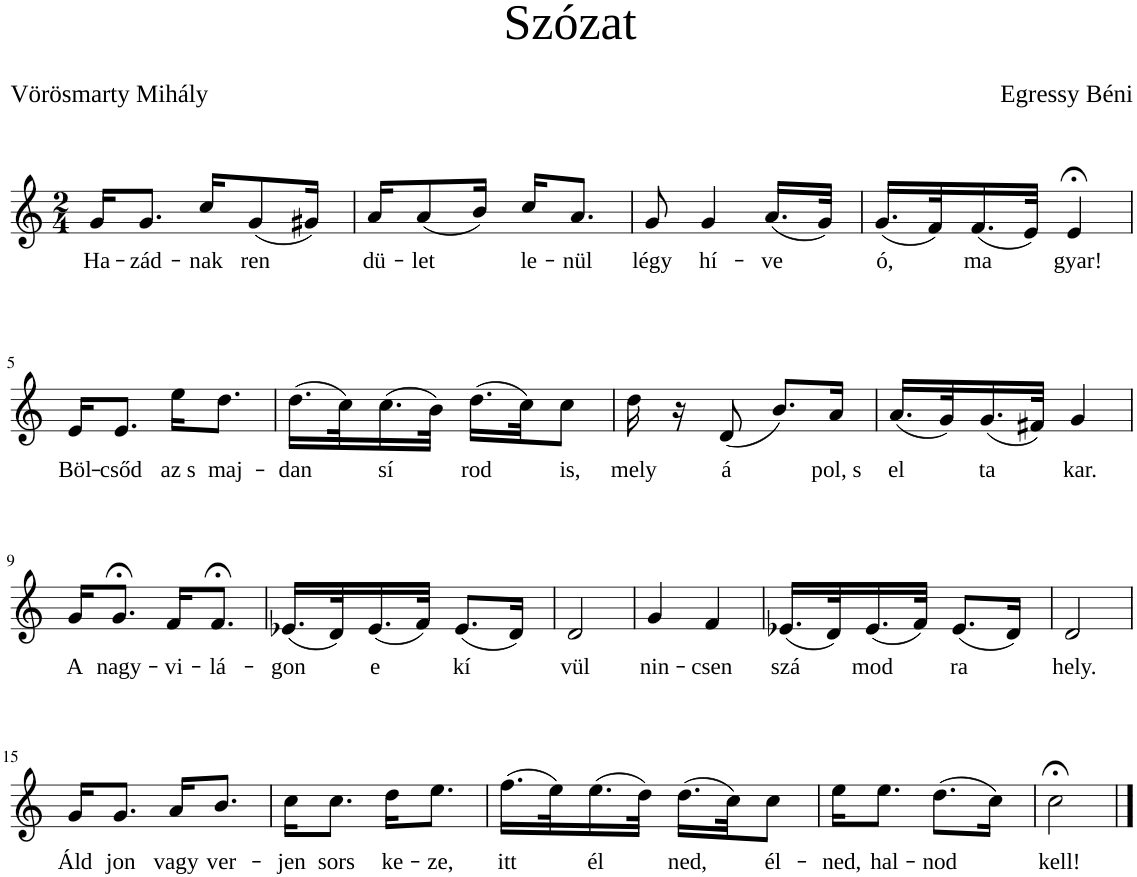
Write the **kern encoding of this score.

**kern	**text
*part1	*part1
*staff1	*staff1
*I"Piano	*
*I'Pno	*
*clefG2	*
*k[]	*
*M2/4	*
=1	=1
!	!LO:LY:b
16g/KL	Ha-
!	!LO:LY:b
8.g/J	-zád-
!	!LO:LY:b
16cc/KL	-nak
!	!LO:LY:b
(8g/	ren
16g#X/Jk)	.
=2	=2
!	!LO:LY:b
16a/KL	dü-
!	!LO:LY:b
(8a/	-let
16b/Jk)	.
!	!LO:LY:b
16cc/KL	le-
!	!LO:LY:b
8.a/J	-nül
=3	=3
!	!LO:LY:b
8g/	légy
!	!LO:LY:b
4g/	hí-
!	!LO:LY:b
(16.a/LL	-ve
32g/JJk)	.
=4	=4
!	!LO:LY:b
(16.g/LL	ó,
32f/K)	.
!	!LO:LY:b
(16.f/	ma
32e/JJk)	.
!	!LO:LY:b
4e;</	gyar!
!!LO:LB:g=z
=5	=5
!	!LO:LY:b
16e/KL	Böl-
!	!LO:LY:b
8.e/J	-csőd
!	!LO:LY:b
16ee\KL	az s
!	!LO:LY:b
8.dd\J	maj-
=6	=6
!	!LO:LY:b
(16.dd\LL	-dan
32cc\K)	.
!	!LO:LY:b
(16.cc\	sí
32b\JJk)	.
!	!LO:LY:b
(16.dd\LL	rod
32cc\JK)	.
!	!LO:LY:b
8cc\J	is,
=7	=7
!	!LO:LY:b
16dd\	mely
16r	.
!	!LO:LY:b
(8d/	á
8.b/L)	.
!	!LO:LY:b
16a/Jk	pol, s
=8	=8
!	!LO:LY:b
(16.a/LL	el
32g/K)	.
!	!LO:LY:b
(16.g/	ta
32f#X/JJk)	.
!	!LO:LY:b
4g/	kar.
!!LO:LB:g=z
=9	=9
!	!LO:LY:b
16g/KL	A
!	!LO:LY:b
8.g;</J	nagy-
!	!LO:LY:b
16f/KL	-vi-
!	!LO:LY:b
8.f;</J	-lá-
=10	=10
!	!LO:LY:b
(16.e-X/LL	-gon
32d/K)	.
!	!LO:LY:b
(16.e-/	e
32f/JJk)	.
!	!LO:LY:b
(8.e-/L	kí
16d/Jk)	.
=11	=11
!	!LO:LY:b
2d/	vül
=12	=12
!	!LO:LY:b
4g/	nin-
!	!LO:LY:b
4f/	-csen
=13	=13
!	!LO:LY:b
(16.e-X/LL	szá
32d/K)	.
!	!LO:LY:b
(16.e-/	mod
32f/JJk)	.
!	!LO:LY:b
(8.e-/L	ra
16d/Jk)	.
=14	=14
!	!LO:LY:b
2d/	hely.
!!LO:LB:g=z
=15	=15
!	!LO:LY:b
16g/KL	Áld
!	!LO:LY:b
8.g/J	jon
!	!LO:LY:b
16a/KL	vagy
!	!LO:LY:b
8.b/J	ver-
=16	=16
!	!LO:LY:b
16cc\KL	-jen
!	!LO:LY:b
8.cc\J	sors
!	!LO:LY:b
16dd\KL	ke-
!	!LO:LY:b
8.ee\J	-ze,
=17	=17
!	!LO:LY:b
(16.ff\LL	itt
32ee\K)	.
!	!LO:LY:b
(16.ee\	él
32dd\JJk)	.
!	!LO:LY:b
(16.dd\LL	ned,
32cc\JK)	.
!	!LO:LY:b
8cc\J	él-
=18	=18
!	!LO:LY:b
16ee\KL	-ned,
!	!LO:LY:b
8.ee\J	hal-
!	!LO:LY:b
(8.dd\L	-nod
16cc\Jk)	.
=19	=19
!	!LO:LY:b
2cc;<\	kell!
==	==
*-	*-
